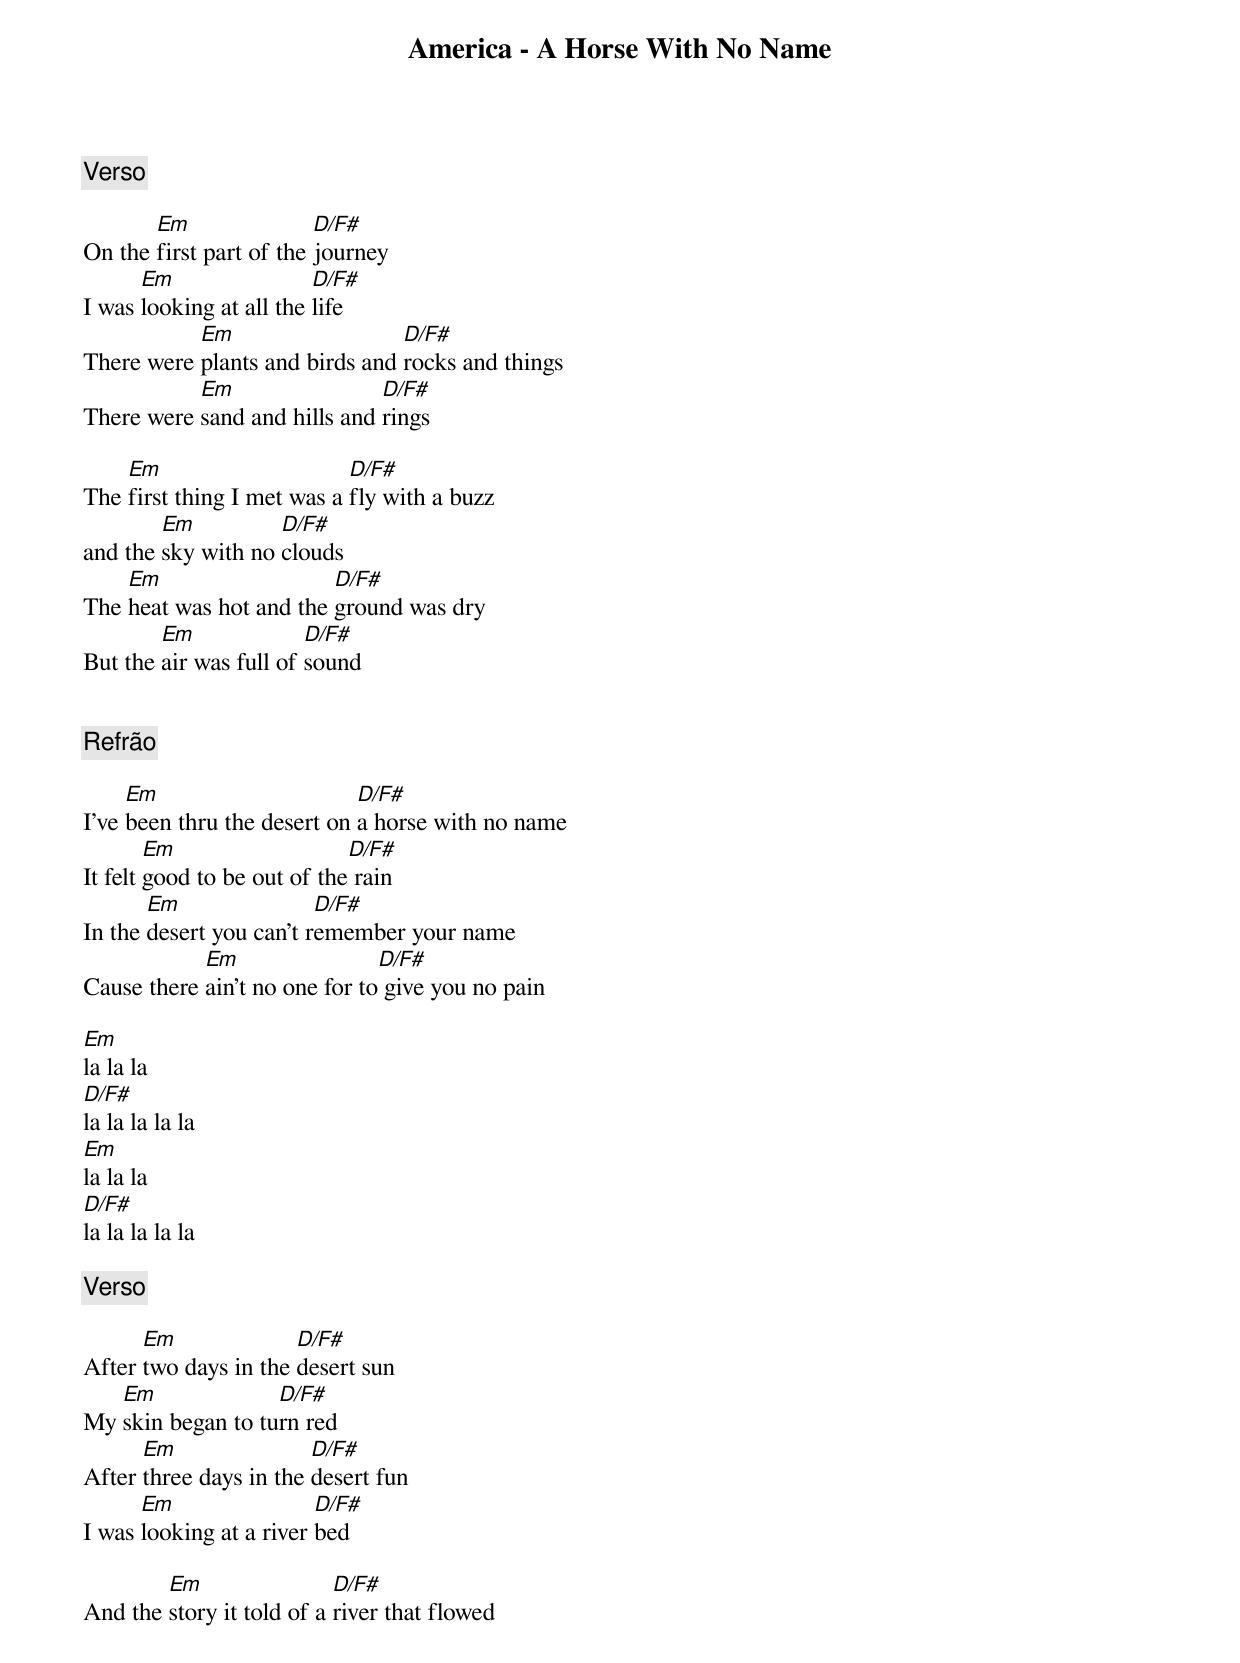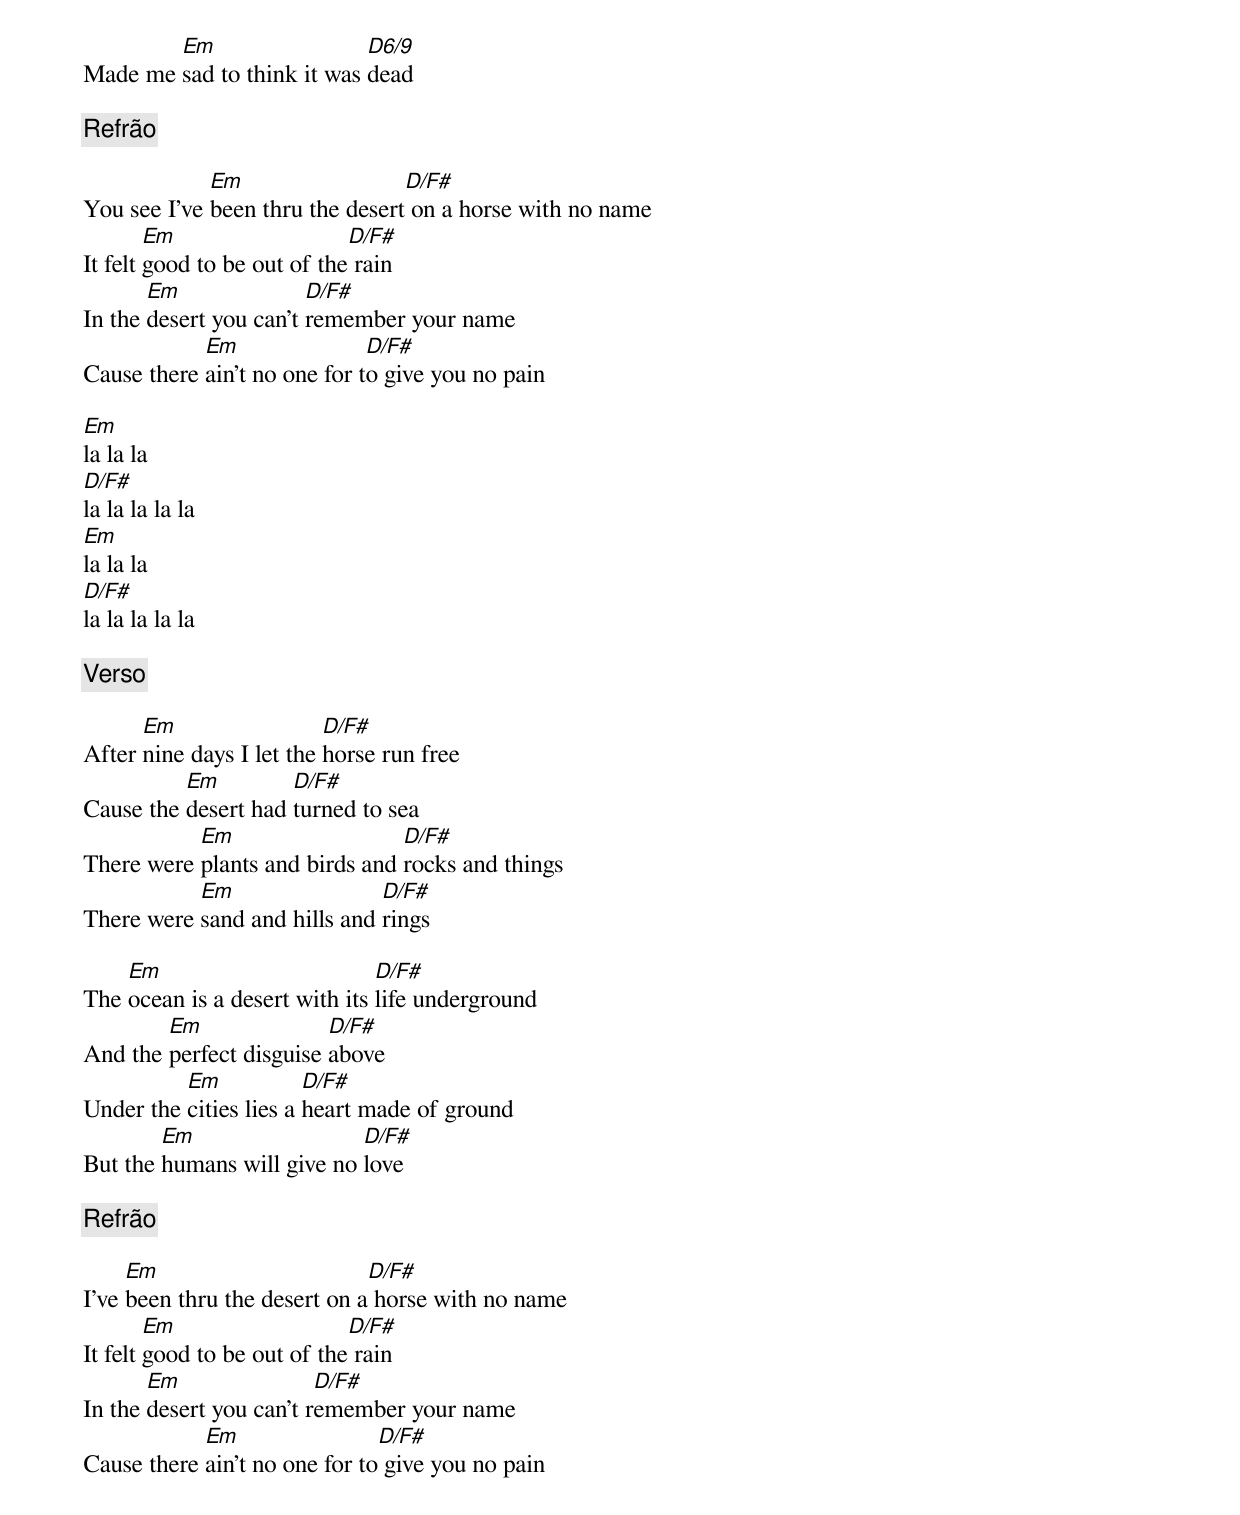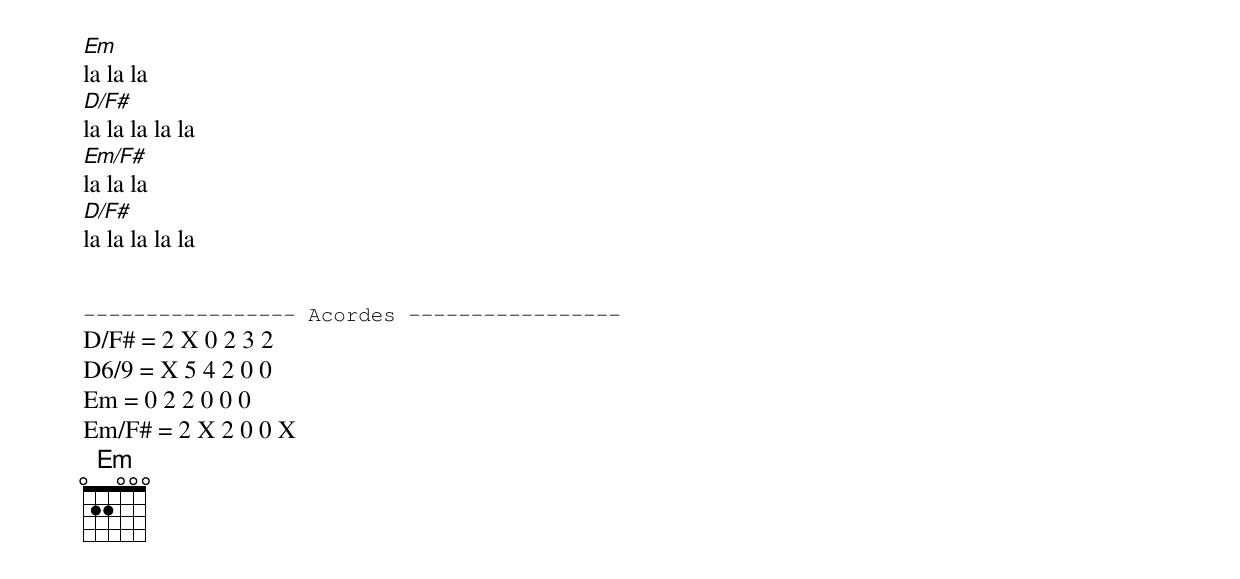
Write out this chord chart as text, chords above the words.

America - A Horse With No Name

[Verso]

       Em                D/F#
On the first part of the journey
      Em                 D/F#
I was looking at all the life
           Em                   D/F#
There were plants and birds and rocks and things
           Em                 D/F#
There were sand and hills and rings

    Em                      D/F#
The first thing I met was a fly with a buzz
        Em          D/F#
and the sky with no clouds
    Em                   D/F#
The heat was hot and the ground was dry
        Em              D/F#
But the air was full of sound


[Refrão]

     Em                      D/F#
I've been thru the desert on a horse with no name
        Em                   D/F#
It felt good to be out of the rain
       Em                D/F#
In the desert you can't remember your name
            Em                 D/F#
Cause there ain't no one for to give you no pain

Em
la la la
D/F#
la la la la la
Em
la la la
D/F#
la la la la la

[Verso]

      Em              D/F#
After two days in the desert sun
   Em              D/F#
My skin began to turn red
      Em                D/F#
After three days in the desert fun
      Em                 D/F#
I was looking at a river bed

        Em                 D/F#
And the story it told of a river that flowed
        Em                  D6/9
Made me sad to think it was dead

[Refrão]

             Em                  D/F#
You see I've been thru the desert on a horse with no name
        Em                   D/F#
It felt good to be out of the rain
       Em               D/F#
In the desert you can't remember your name
            Em                D/F#
Cause there ain't no one for to give you no pain

Em
la la la
D/F#
la la la la la
Em
la la la
D/F#
la la la la la

[Verso]

      Em                  D/F#
After nine days I let the horse run free
          Em         D/F#
Cause the desert had turned to sea
           Em                   D/F#
There were plants and birds and rocks and things
           Em                 D/F#
There were sand and hills and rings

    Em                         D/F#
The ocean is a desert with its life underground
        Em               D/F#
And the perfect disguise above
          Em            D/F#
Under the cities lies a heart made of ground
        Em                  D/F#
But the humans will give no love

[Refrão]

     Em                       D/F#
I've been thru the desert on a horse with no name
        Em                   D/F#
It felt good to be out of the rain
       Em                D/F#
In the desert you can't remember your name
            Em                 D/F#
Cause there ain't no one for to give you no pain

Em
la la la
D/F#
la la la la la
Em/F#
la la la
D/F#
la la la la la


----------------- Acordes -----------------
D/F# = 2 X 0 2 3 2
D6/9 = X 5 4 2 0 0
Em = 0 2 2 0 0 0
Em/F# = 2 X 2 0 0 X
